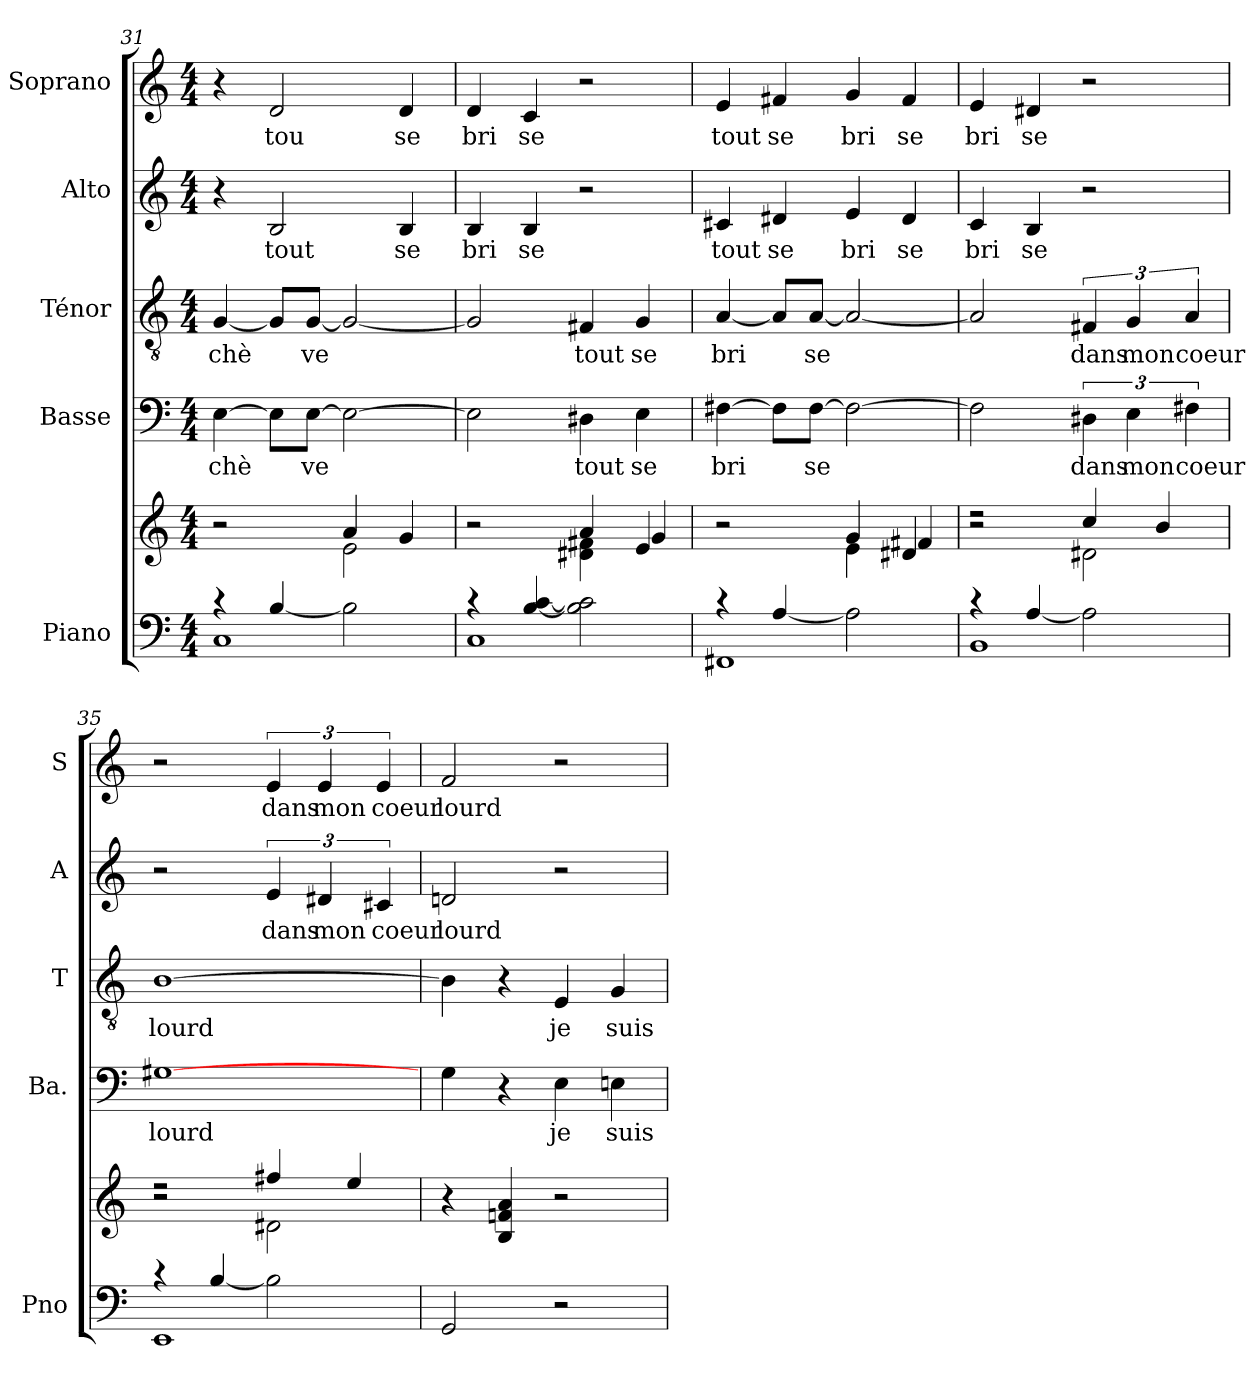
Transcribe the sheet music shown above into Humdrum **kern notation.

**kern	**kern	**kern	**text	**kern	**text	**kern	**text	**kern	**text
*part5	*part5	*part4	*part4	*part3	*part3	*part2	*part2	*part1	*part1
*staff6	*staff5	*staff4	*staff4	*staff3	*staff3	*staff2	*staff2	*staff1	*staff1
*I"Piano	*	*I"Basse	*	*I"Ténor	*	*I"Alto	*	*I"Soprano	*
*I'Pno	*	*I'Ba.	*	*I'T	*	*I'A	*	*I'S	*
*clefF4	*clefG2	*clefF4	*	*clefGv2	*	*clefG2	*	*clefG2	*
*k[]	*k[]	*k[]	*	*k[]	*	*k[]	*	*k[]	*
*C:	*C:	*C:	*	*C:	*	*C:	*	*C:	*
*M4/4	*M4/4	*M4/4	*	*M4/4	*	*M4/4	*	*M4/4	*
=31	=31	=31	=31	=31	=31	=31	=31	=31	=31
*^	*^	*	*	*	*	*	*	*	*
!	!	!	!	!	!LO:LY:b	!	!	!	!	!	!
!	!	!	!	!	!	!	!LO:LY:b	!	!	!	!
1C	4rB	2ryy	2rcc	[4E\	chè	[4G/	chè	4r	.	4r	.
!	!	!	!	!	!	!	!	!	!LO:LY:b	!	!
!	!	!	!	!	!	!	!	!	!	!	!LO:LY:b
.	[>4B/	.	.	8E\L]	.	8G/L]	.	2B/	tout	2d/	tou
!	!	!	!	!	!LO:LY:b	!	!	!	!	!	!
!	!	!	!	!	!	!	!LO:LY:b	!	!	!	!
.	.	.	.	[8E\J	ve	[8G/J	ve	.	.	.	.
.	2B\]	2e\	4a/	2E\_	.	2G/_	.	.	.	.	.
!	!	!	!	!	!	!	!	!	!LO:LY:b	!	!
!	!	!	!	!	!	!	!	!	!	!	!LO:LY:b
.	.	.	4g/	.	.	.	.	4B/	se	4d/	se
=32	=32	=32	=32	=32	=32	=32	=32	=32	=32	=32	=32
!	!	!	!	!	!	!	!	!	!LO:LY:b	!	!
!	!	!	!	!	!	!	!	!	!	!	!LO:LY:b
1C	4rB	2ryy	2rcc	2E\]	.	2G/]	.	4B/	bri	4d/	bri
!	!	!	!	!	!	!	!	!	!LO:LY:b	!	!
!	!	!	!	!	!	!	!	!	!	!	!LO:LY:b
.	[>4B/ [>4c/	.	.	.	.	.	.	4B/	se	4c/	se
!	!	!	!	!	!LO:LY:b	!	!	!	!	!	!
!	!	!	!	!	!	!	!LO:LY:b	!	!	!	!
.	2B\] 2c\]	4d#X\ 4f#X\	4a/	4D#X\	tout	4F#X/	tout	2r	.	2r	.
!	!	!	!	!	!LO:LY:b	!	!	!	!	!	!
!	!	!	!	!	!	!	!LO:LY:b	!	!	!	!
.	.	4e/	4g/	4E\	se	4G/	se	.	.	.	.
!!LO:LB:g=z
=33	=33	=33	=33	=33	=33	=33	=33	=33	=33	=33	=33
!	!	!	!	!	!LO:LY:b	!	!	!	!	!	!
!	!	!	!	!	!	!	!LO:LY:b	!	!	!	!
!	!	!	!	!	!	!	!	!	!LO:LY:b	!	!
!	!	!	!	!	!	!	!	!	!	!	!LO:LY:b
1FF#X	4rB	2ryy	2rcc	[4F#X\	bri	[4A/	bri	4c#X/	tout	4e/	tout
!	!	!	!	!	!	!	!	!	!LO:LY:b	!	!
!	!	!	!	!	!	!	!	!	!	!	!LO:LY:b
.	[>4A/	.	.	8F#\L]	.	8A/L]	.	4d#X/	se	4f#X/	se
!	!	!	!	!	!LO:LY:b	!	!	!	!	!	!
!	!	!	!	!	!	!	!LO:LY:b	!	!	!	!
.	.	.	.	[8F#\J	se	[8A/J	se	.	.	.	.
!	!	!	!	!	!	!	!	!	!LO:LY:b	!	!
!	!	!	!	!	!	!	!	!	!	!	!LO:LY:b
.	2A\]	4e\	4g/	2F#\_	.	2A/_	.	4e/	bri	4g/	bri
!	!	!	!	!	!	!	!	!	!LO:LY:b	!	!
!	!	!	!	!	!	!	!	!	!	!	!LO:LY:b
.	.	4d#X/	4f#X/	.	.	.	.	4d#/	se	4f#/	se
=34	=34	=34	=34	=34	=34	=34	=34	=34	=34	=34	=34
!	!	!	!	!	!	!	!	!	!LO:LY:b	!	!
!	!	!	!	!	!	!	!	!	!	!	!LO:LY:b
1BB	4rB	2r	2rcc	2F#\]	.	2A/]	.	4c/	bri	4e/	bri
!	!	!	!	!	!	!	!	!	!LO:LY:b	!	!
!	!	!	!	!	!	!	!	!	!	!	!LO:LY:b
.	[>4A/	.	.	.	.	.	.	4B/	se	4d#X/	se
!	!	!	!	!	!LO:LY:b	!	!	!	!	!	!
!	!	!	!	!	!	!	!LO:LY:b	!	!	!	!
.	2A\]	2d#X\	4cc/	6D#X\	dans	6F#X/	dans	2r	.	2r	.
!	!	!	!	!	!LO:LY:b	!	!	!	!	!	!
!	!	!	!	!	!	!	!LO:LY:b	!	!	!	!
.	.	.	.	6E\	mon	6G/	mon	.	.	.	.
.	.	.	4b/	.	.	.	.	.	.	.	.
!	!	!	!	!	!LO:LY:b	!	!	!	!	!	!
!	!	!	!	!	!	!	!LO:LY:b	!	!	!	!
.	.	.	.	6F#X\	coeur	6A/	coeur	.	.	.	.
=35	=35	=35	=35	=35	=35	=35	=35	=35	=35	=35	=35
!	!	!	!	!	!LO:LY:b	!	!	!	!	!	!
!	!	!	!	!	!	!	!LO:LY:b	!	!	!	!
1EE	4rB	2r	2rcc	[1G#X	lourd	[1B	lourd	2r	.	2r	.
.	[>4B/	.	.	.	.	.	.	.	.	.	.
!	!	!	!	!	!	!	!	!	!LO:LY:b	!	!
!	!	!	!	!	!	!	!	!	!	!	!LO:LY:b
.	2B\]	2d#X\	4ff#X/	.	.	.	.	6e/	dans	6e/	dans
!	!	!	!	!	!	!	!	!	!LO:LY:b	!	!
!	!	!	!	!	!	!	!	!	!	!	!LO:LY:b
.	.	.	.	.	.	.	.	6d#X/	mon	6e/	mon
.	.	.	4ee/	.	.	.	.	.	.	.	.
!	!	!	!	!	!	!	!	!	!LO:LY:b	!	!
!	!	!	!	!	!	!	!	!	!	!	!LO:LY:b
.	.	.	.	.	.	.	.	6c#X/	coeur	6e/	coeur
*v	*v	*	*	*	*	*	*	*	*	*	*
*	*v	*v	*	*	*	*	*	*	*	*
=36	=36	=36	=36	=36	=36	=36	=36	=36	=36
!	!	!	!	!	!	!	!LO:LY:b	!	!
!	!	!	!	!	!	!	!	!	!LO:LY:b
2GG/	4r	4G\	.	4B\]	.	2dn/	lourd	2f/	lourd
.	4B/ 4fni/ 4a/	4r	.	4r	.	.	.	.	.
!	!	!	!LO:LY:b	!	!	!	!	!	!
!	!	!	!	!	!LO:LY:b	!	!	!	!
2r	2r	4E\	je	4E/	je	2r	.	2r	.
!	!	!	!LO:LY:b	!	!	!	!	!	!
!	!	!	!	!	!LO:LY:b	!	!	!	!
.	.	4En\	suis	4G/	suis	.	.	.	.
=	=	=	=	=	=	=	=	=	=
*-	*-	*-	*-	*-	*-	*-	*-	*-	*-
